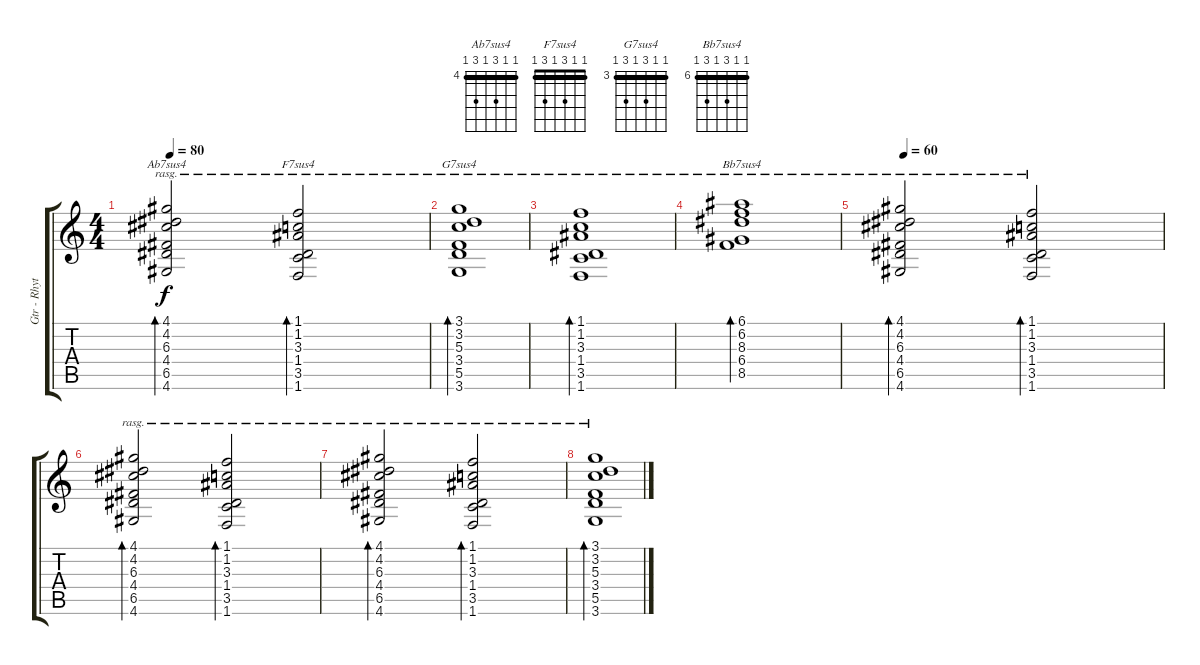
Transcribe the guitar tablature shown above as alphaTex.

\track ("Gtr - Rhythm " "Gtr - Rhyt") {instrument overdrivenguitar}
\staff {score tabs}
\tuning (E4 B3 G3 D3 A2 E2) {hide}
\chord ("Ab7sus4" 4 4 6 4 6 4) {firstfret 4 barre 4}
\chord ("F7sus4" 1 1 3 1 3 1) {barre 1}
\chord ("G7sus4" 3 3 5 3 5 3) {firstfret 3 barre 3}
\chord ("Bb7sus4" 6 6 8 6 8 6) {firstfret 6 barre 6}
\ts (4 4)
\tempo 80
\clef g2
\ks c
(4.1 4.2 6.3 4.4 6.5 4.6).2{bd 480 ch "Ab7sus4" rasg ii dy f} (1.1 1.2 3.3 1.4 3.5 1.6).2{bd 480 ch "F7sus4" rasg ii} |
(3.1 3.2 5.3 3.4 5.5 3.6).1{bd 480 ch "G7sus4" rasg ii} |
(1.1 1.2 3.3 1.4 3.5 1.6).1{bd 480 rasg ii} |
(6.1 6.2 8.3 6.4 8.5).1{bd 480 ch "Bb7sus4" rasg ii} |
\tempo 60
(4.1 4.2 6.3 4.4 6.5 4.6).2{bd 240 rasg ii volume 0} (1.1 1.2 3.3 1.4 3.5 1.6).2{bd 240 rasg ii} |
(4.1 4.2 6.3 4.4 6.5 4.6).2{bd 240 rasg ii} (1.1 1.2 3.3 1.4 3.5 1.6).2{bd 240 rasg ii} |
(4.1 4.2 6.3 4.4 6.5 4.6).2{bd 240 rasg ii} (1.1 1.2 3.3 1.4 3.5 1.6).2{bd 240 rasg ii} |
(3.1 3.2 5.3 3.4 5.5 3.6).1{bd 480 rasg ii}
